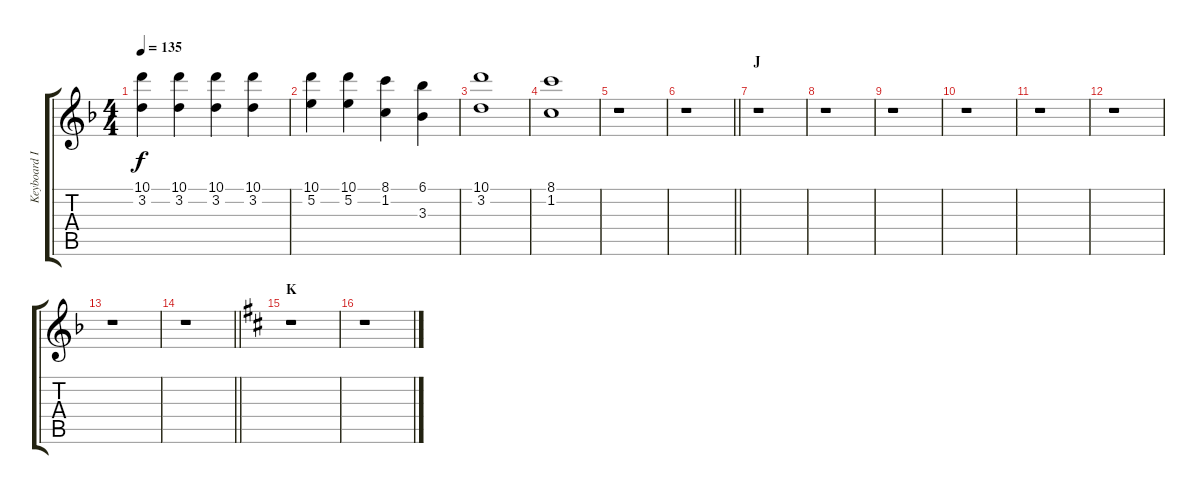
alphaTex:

\track ("Keyboard I" "Keyboard I") {instrument fx5brightness}
\staff {score tabs}
\tuning (E5 B4 G4 D4 A3 E3) {hide}
\ts (4 4)
\tempo 135
\clef g2
\ks f
(10.1 3.2).4{dy f} (10.1 3.2).4 (10.1 3.2).4 (10.1 3.2).4 |
(10.1 5.2).4 (10.1 5.2).4 (8.1 1.2).4 (6.1 3.3).4 |
(10.1 3.2).1 |
(8.1 1.2).1 |
r.1 |
\barLineRight lightlight
r.1 |
\section ("" "J")
r.1 |
r.1 |
r.1 |
r.1 |
r.1 |
r.1 |
r.1 |
\barLineRight lightlight
r.1 |
\section ("" "K")
\ks d
r.1 |
r.1
